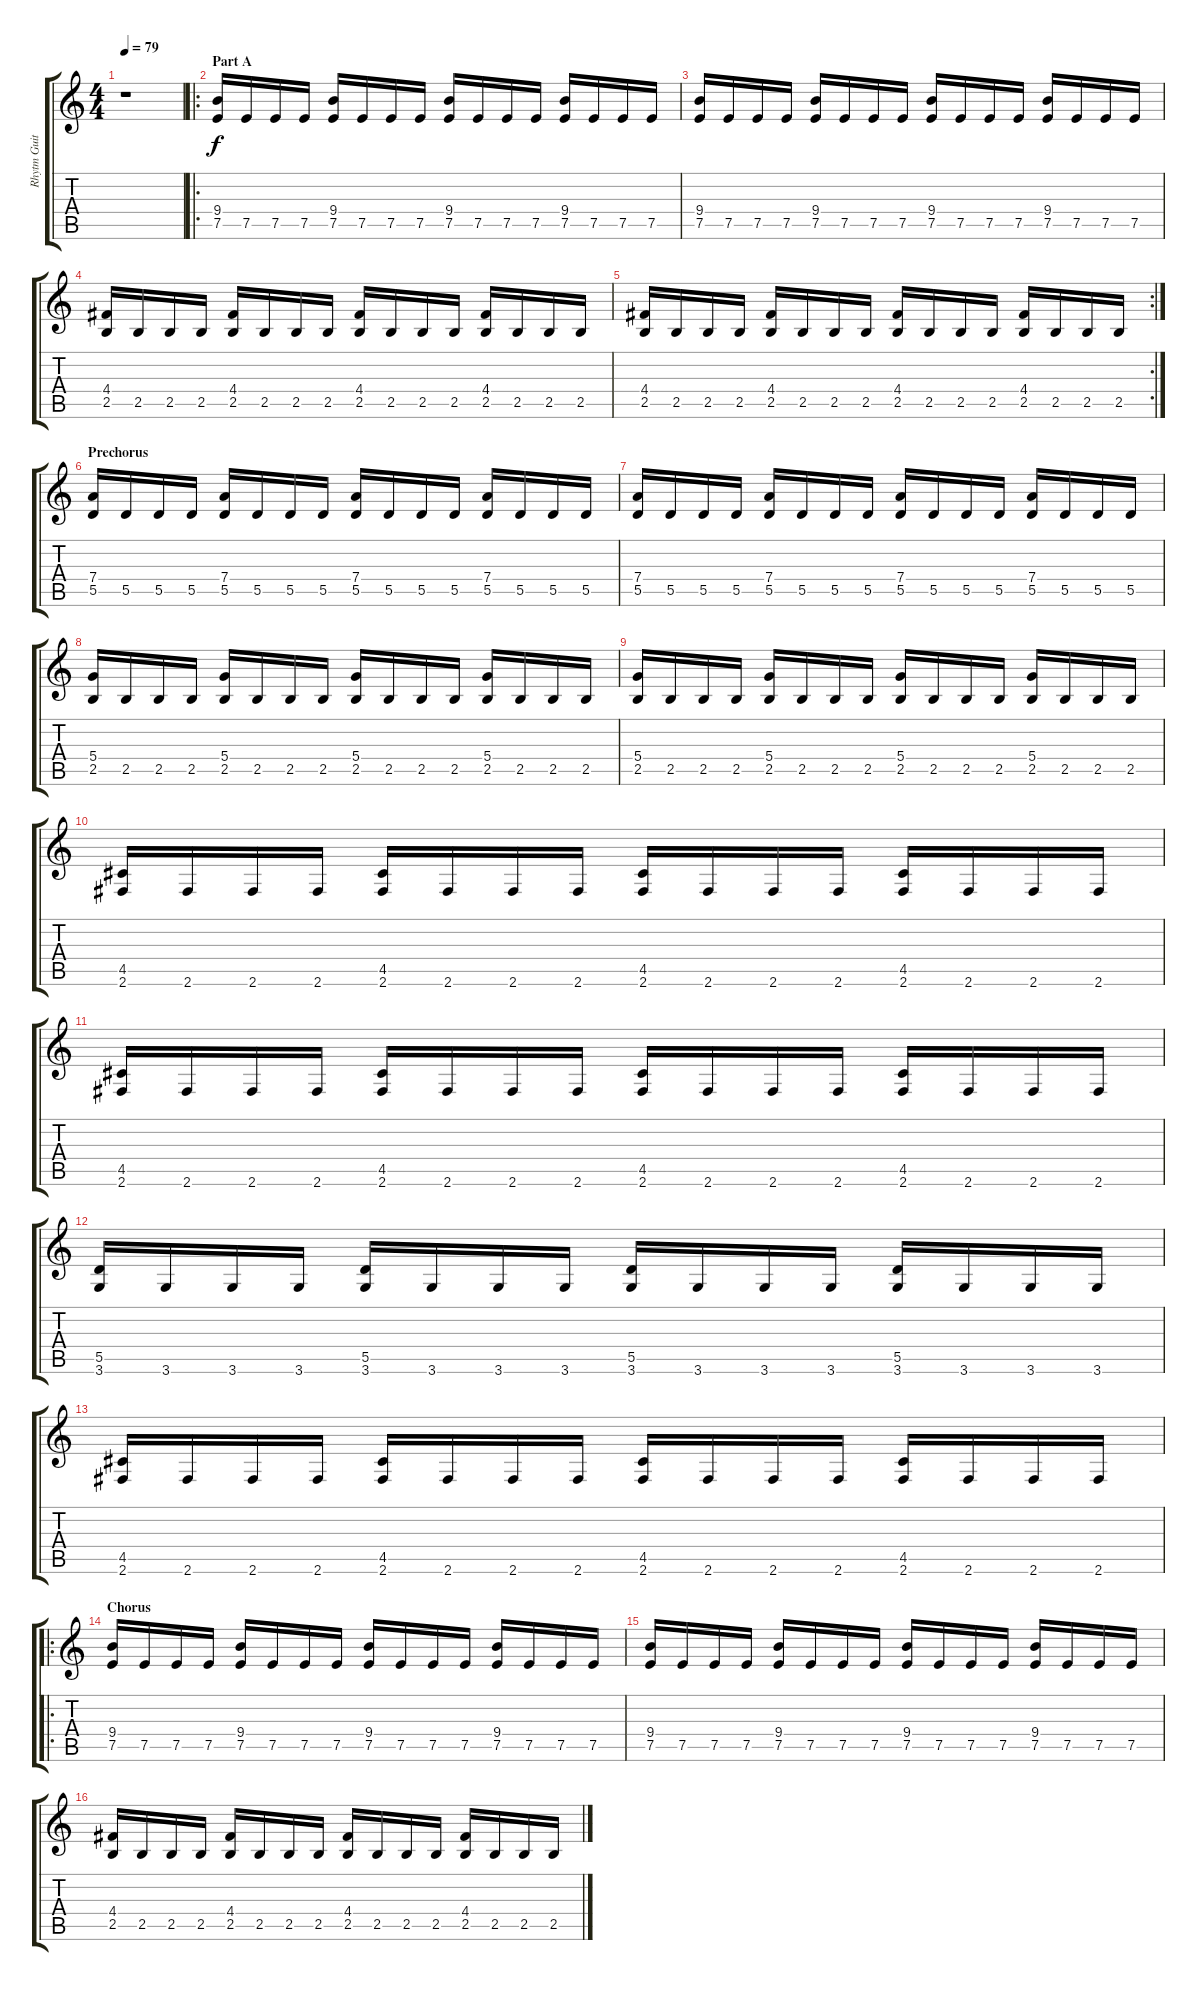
\track ("Rhytm Guitar" "Rhytm Guit") {instrument electricguitarmuted}
\staff {score tabs}
\tuning (E4 B3 G3 D3 A2 E2) {hide}
\ts (4 4)
\tempo 79
\clef g2
\ks c
r.1{dy f} |
\ro
\section ("" "Part A")
(9.4 7.5).16 7.5.16 7.5.16 7.5.16 (9.4 7.5).16 7.5.16 7.5.16 7.5.16 (9.4 7.5).16 7.5.16 7.5.16 7.5.16 (9.4 7.5).16 7.5.16 7.5.16 7.5.16 |
(9.4 7.5).16 7.5.16 7.5.16 7.5.16 (9.4 7.5).16 7.5.16 7.5.16 7.5.16 (9.4 7.5).16 7.5.16 7.5.16 7.5.16 (9.4 7.5).16 7.5.16 7.5.16 7.5.16 |
(4.4 2.5).16 2.5.16 2.5.16 2.5.16 (4.4 2.5).16 2.5.16 2.5.16 2.5.16 (4.4 2.5).16 2.5.16 2.5.16 2.5.16 (4.4 2.5).16 2.5.16 2.5.16 2.5.16 |
\rc 2
(4.4 2.5).16 2.5.16 2.5.16 2.5.16 (4.4 2.5).16 2.5.16 2.5.16 2.5.16 (4.4 2.5).16 2.5.16 2.5.16 2.5.16 (4.4 2.5).16 2.5.16 2.5.16 2.5.16 |
\section ("" "Prechorus")
(7.4 5.5).16 5.5.16 5.5.16 5.5.16 (7.4 5.5).16 5.5.16 5.5.16 5.5.16 (7.4 5.5).16 5.5.16 5.5.16 5.5.16 (7.4 5.5).16 5.5.16 5.5.16 5.5.16 |
(7.4 5.5).16 5.5.16 5.5.16 5.5.16 (7.4 5.5).16 5.5.16 5.5.16 5.5.16 (7.4 5.5).16 5.5.16 5.5.16 5.5.16 (7.4 5.5).16 5.5.16 5.5.16 5.5.16 |
(5.4 2.5).16 2.5.16 2.5.16 2.5.16 (5.4 2.5).16 2.5.16 2.5.16 2.5.16 (5.4 2.5).16 2.5.16 2.5.16 2.5.16 (5.4 2.5).16 2.5.16 2.5.16 2.5.16 |
(5.4 2.5).16 2.5.16 2.5.16 2.5.16 (5.4 2.5).16 2.5.16 2.5.16 2.5.16 (5.4 2.5).16 2.5.16 2.5.16 2.5.16 (5.4 2.5).16 2.5.16 2.5.16 2.5.16 |
(4.5 2.6).16 2.6.16 2.6.16 2.6.16 (4.5 2.6).16 2.6.16 2.6.16 2.6.16 (4.5 2.6).16 2.6.16 2.6.16 2.6.16 (4.5 2.6).16 2.6.16 2.6.16 2.6.16 |
(4.5 2.6).16 2.6.16 2.6.16 2.6.16 (4.5 2.6).16 2.6.16 2.6.16 2.6.16 (4.5 2.6).16 2.6.16 2.6.16 2.6.16 (4.5 2.6).16 2.6.16 2.6.16 2.6.16 |
(5.5 3.6).16 3.6.16 3.6.16 3.6.16 (5.5 3.6).16 3.6.16 3.6.16 3.6.16 (5.5 3.6).16 3.6.16 3.6.16 3.6.16 (5.5 3.6).16 3.6.16 3.6.16 3.6.16 |
(4.5 2.6).16 2.6.16 2.6.16 2.6.16 (4.5 2.6).16 2.6.16 2.6.16 2.6.16 (4.5 2.6).16 2.6.16 2.6.16 2.6.16 (4.5 2.6).16 2.6.16 2.6.16 2.6.16 |
\ro
\section ("" "Chorus")
(9.4 7.5).16 7.5.16 7.5.16 7.5.16 (9.4 7.5).16 7.5.16 7.5.16 7.5.16 (9.4 7.5).16 7.5.16 7.5.16 7.5.16 (9.4 7.5).16 7.5.16 7.5.16 7.5.16 |
(9.4 7.5).16 7.5.16 7.5.16 7.5.16 (9.4 7.5).16 7.5.16 7.5.16 7.5.16 (9.4 7.5).16 7.5.16 7.5.16 7.5.16 (9.4 7.5).16 7.5.16 7.5.16 7.5.16 |
(4.4 2.5).16 2.5.16 2.5.16 2.5.16 (4.4 2.5).16 2.5.16 2.5.16 2.5.16 (4.4 2.5).16 2.5.16 2.5.16 2.5.16 (4.4 2.5).16 2.5.16 2.5.16 2.5.16
